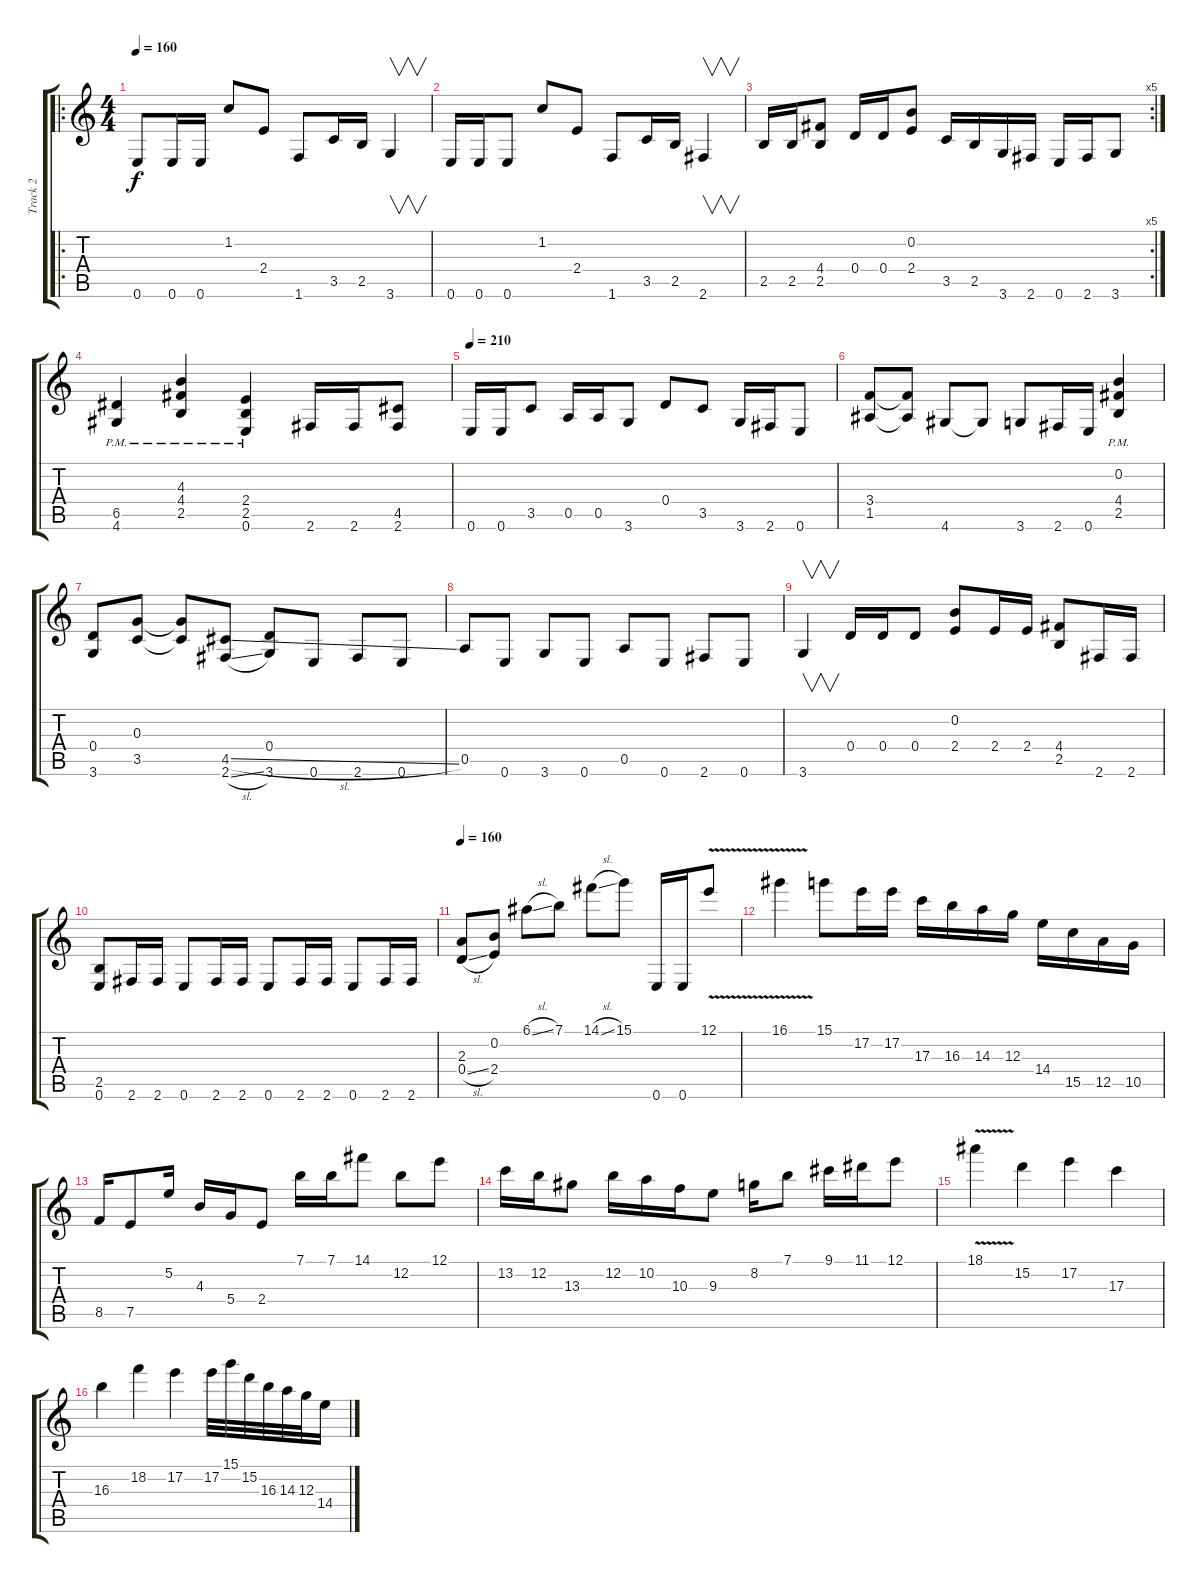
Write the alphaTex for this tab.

\track ("Track 2" "Track 2") {instrument distortionguitar}
\staff {score tabs}
\tuning (E4 B3 G3 D3 A2 E2) {hide}
\ro
\ts (4 4)
\tempo 160
\clef g2
\ks c
0.6.8{dy f instrument distortionguitar} 0.6.16 0.6.16 1.2.8 2.4.8 1.6.8 3.5.16 2.5.16 3.6.4{v} |
0.6.16 0.6.16 0.6.8 1.2.8 2.4.8 1.6.8 3.5.16 2.5.16 2.6.4{v} |
\rc 5
2.5.16 2.5.16 (4.4 2.5).8 0.4.16 0.4.16 (0.2 2.4).8 3.5.16 2.5.16 3.6.16 2.6.16 0.6.16 2.6.16 3.6.8 |
(6.5{pm} 4.6{pm}).4 (4.3{pm} 4.4{pm} 2.5{pm}).4 (2.4{pm} 2.5{pm} 0.6{pm}).4 2.6.16 2.6.16 (4.5 2.6).8 |
\tempo 210
0.6.16 0.6.16 3.5.8 0.5.16 0.5.16 3.6.8 0.4.8 3.5.8 3.6.16 2.6.16 0.6.8 |
(3.4 1.5).8 (3.4{t} 1.5{t}).8 4.6.8 4.6{t}.8 3.6.8 2.6.16 0.6.16 (0.2{pm} 4.4{pm} 2.5{pm}).4 |
(0.4 3.6).8 (0.3 3.5).8 (0.3{t} 3.5{t}).8 (4.5{sl} 2.6{sl}).8 (0.4 3.6).8 0.6.8 2.6.8 0.6.8 |
0.5.8 0.6.8 3.6.8 0.6.8 0.5.8 0.6.8 2.6.8 0.6.8 |
3.6.4{v} 0.4.16 0.4.16 0.4.8 (0.2 2.4).8 2.4.16 2.4.16 (4.4 2.5).8 2.6.16 2.6.16 |
(2.5 0.6).8 2.6.16 2.6.16 0.6.8 2.6.16 2.6.16 0.6.8 2.6.16 2.6.16 0.6.8 2.6.16 2.6.16 |
\tempo 160
(2.3 0.4{sl}).8 (0.2 2.4).8 6.1{sl}.8 7.1.8 14.1{sl}.8 15.1.8 0.6.16 0.6.16 12.1{v}.8 |
16.1{v}.4 15.1.8 17.2.16 17.2.16 17.3.16 16.3.16 14.3.16 12.3.16 14.4.16 15.5.16 12.5.16 10.5.16 |
8.5.16 7.5.8 5.2.16 4.3.16 5.4.16 2.4.8 7.1.16 7.1.16 14.1.8 12.2.8 12.1.8 |
13.2.16 12.2.16 13.3.8 12.2.16 10.2.16 10.3.16 9.3.8 8.2.16 7.1.8 9.1.16 11.1.16 12.1.8 |
18.1{v}.4 15.2.4 17.2.4 17.3.4 |
16.3.4 18.2.4 17.2.4 17.2.32 15.1.32 15.2.32 16.3.32 14.3.32 12.3.32 14.4.16
